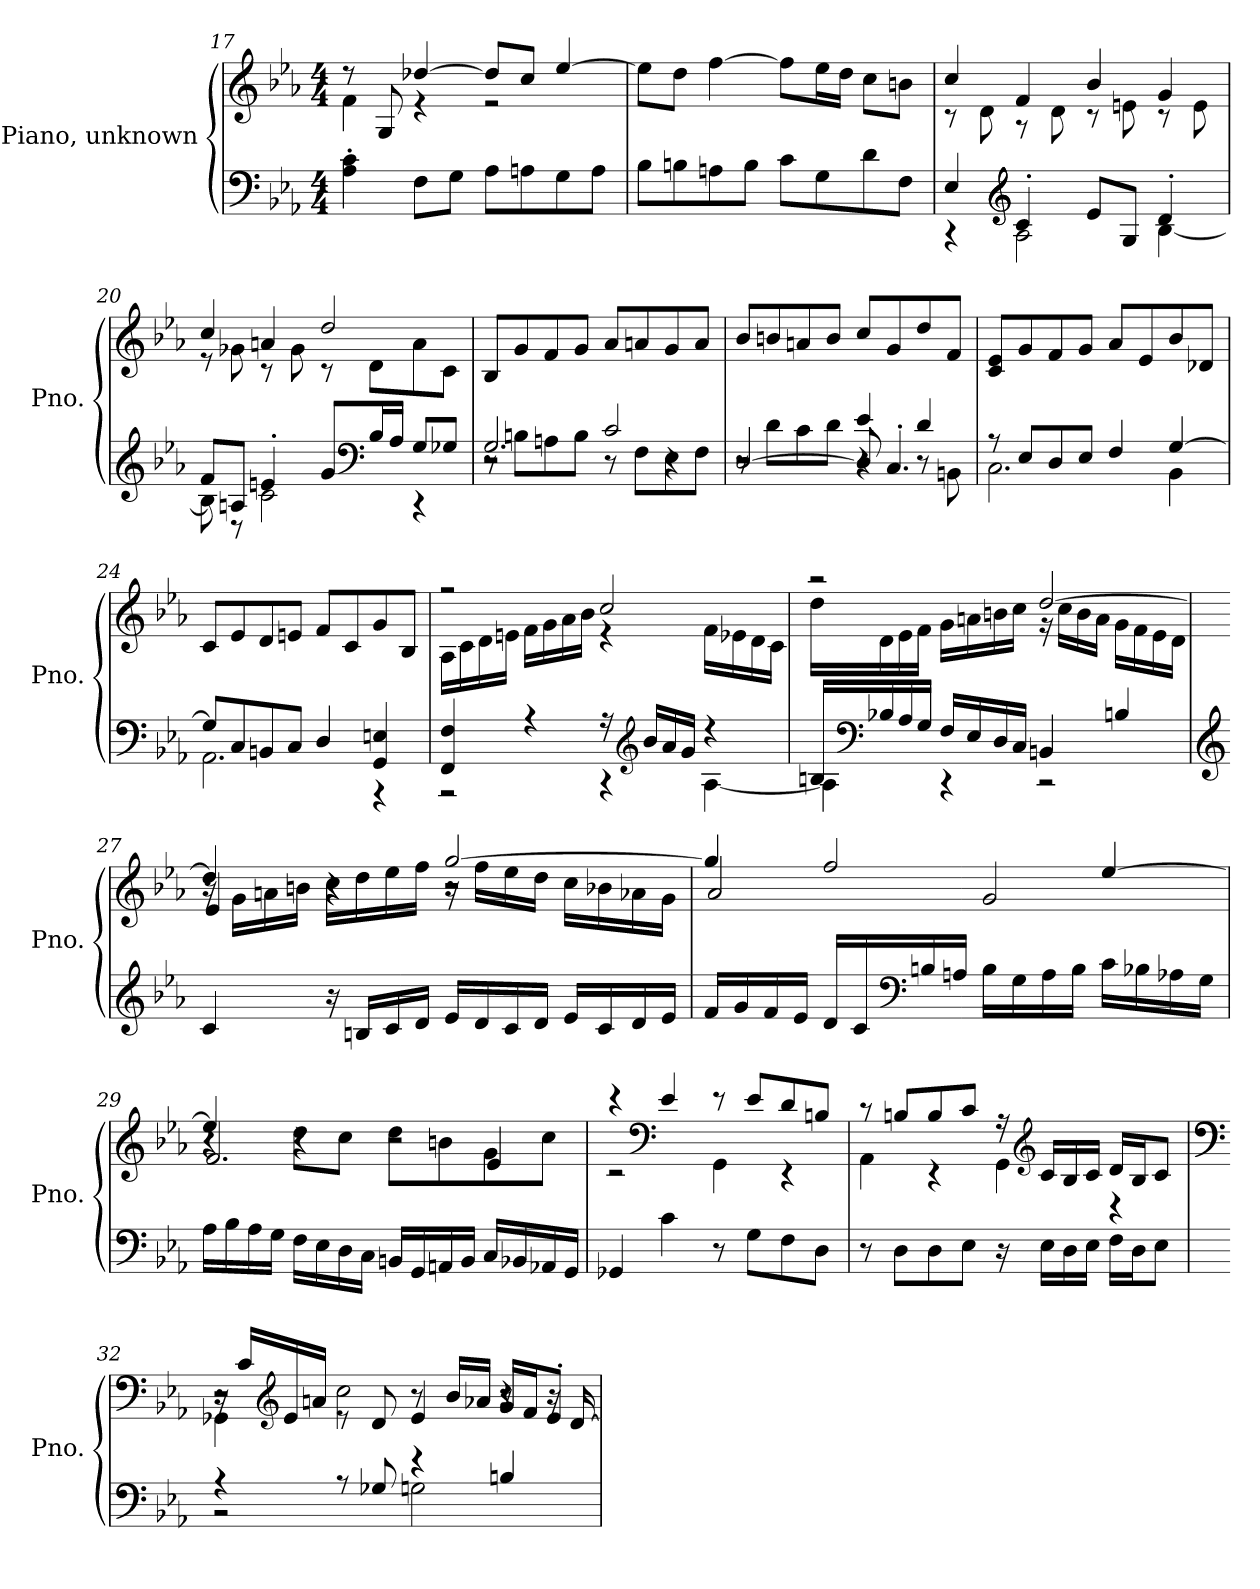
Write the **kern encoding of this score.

**kern	**kern
*part1	*part1
*staff2	*staff1
*I"Piano, unknown	*
*I'Pno.	*
*clefF4	*clefG2
*k[b-e-a-]	*k[b-e-a-]
*M4/4	*M4/4
=17	=17
*	*^
4A-\' 4c\'	8r	4f\
.	8G/	.
8F\L	[4dd-X/	4r
8G\J	.	.
8A-\L	8dd-/L]	2r
8An\	8cc/J	.
8G\	[4ee-/	.
8A\J	.	.
*	*v	*v
=18	=18
8B-\L	8ee-\L]
8Bn\	8dd\J
8An\	[4ff\
8B\J	.
8c\L	8ff\L]
8G\	16ee-\L
.	16dd\JJ
8d\	8cc\L
8F\J	8bn\J
=19	=19
*^	*^
4E-/	4r	4cc/	8r
.	.	.	8d\
*clefG2	*	*	*
4c'/	2A-\	4f/	8r
.	.	.	8d\
8e-/L	.	4b-/	8r
8G/J	.	.	8en\
4d'/	[4B-\	4g/	8r
.	.	.	8e\
!!LO:LB:g=z	!!
=20	=20	=20	=20
8f/L	8B-\]	4cc/	8r
8An/J	8r	.	8g-X\
4en'/	2c\	4an/	8r
.	.	.	8g-\
8g/L	.	2dd/	8r
*clefF4	*	*	*
16B-/L	.	.	8d\L
16A/JJ	.	.	.
8G/L	4r	.	8a\
8G-X/J	.	.	8c\J
*	*	*v	*v
=21	=21	=21
*	*^	*
2r	8r	2.G/	8B-/L
.	8Bn\L	.	8g/
.	8An\	.	8f/
.	8B\J	.	8g/J
2c/	8r	.	8a-/L
.	8F\L	.	8an/
.	8E-\	4r	8g/
.	8F\J	.	8a/J
=22	=22	=22	=22
2r	8r	[2D/	8b-/L
.	8d\L	.	8bn/
.	8c\	.	8an/
.	8d\J	.	8b/J
4e-/	4r	8D/]	8cc/L
.	.	4.C'/	8g/
4d/	8r	.	8dd/
.	8BBn\	.	8f/J
*	*v	*v	*
!!LO:PB:g=z
=23	=23	=23
8r	2.C\	8c/ 8e-/L
8E-/L	.	8g/
8D/	.	8f/
8E-/J	.	8g/J
4F/	.	8a-/L
.	.	8e-/
[4G/	4BB-\	8b-/
.	.	8d-X/J
=24	=24	=24
8G/L]	2.AA-\	8c/L
8C/	.	8e-/
8BBn/	.	8d/
8C/J	.	8en/J
4D/	.	8f/L
.	.	8c/
4GG/ 4En/	4r	8g/
.	.	8B-/J
=25	=25	=25
*	*	*^
4FF/ 4F/	2r	2r	16A-\LL
.	.	.	16c\
.	.	.	16d\
.	.	.	16en\JJ
4r	.	.	16f\LL
.	.	.	16g\
.	.	.	16a-\
.	.	.	16b-\JJ
16r	4r	2cc/	4r
*clefG2	*	*	*
16b-/LL	.	.	.
16a-/	.	.	.
16g/JJ	.	.	.
4r	[4A-\	.	16f\LL
.	.	.	16e-X\
.	.	.	16d\
.	.	.	16c\JJ
!!LO:LB:g=z	!!
=26	=26	=26	=26
16Bn/LL	4A-\]	2r	16dd\LL
*clefF4	*	*	*
16B-X/	.	.	16d\
16A-/	.	.	16e-\
16G/JJ	.	.	16f\JJ
16F/LL	4r	.	16g\LL
16E-/	.	.	16an\
16D/	.	.	16bn\
16C/JJ	.	.	16cc\JJ
4BBn/	2r	[2dd/	16r
.	.	.	16cc\LL
.	.	.	16b\
.	.	.	16a\JJ
4Bn/	.	.	16g\LL
.	.	.	16f\
.	.	.	16e-\
.	.	.	16d\JJ
*v	*v	*	*
*	*v	*v
=27	=27
*clefG2	*
*	*^
*	*	*^
4c/	4dd/]	16r	4e-/
.	.	16g\LL	.
.	.	16an\	.
.	.	16bn\JJ	.
16r	4r	16cc\LL	4r
16Bn/LL	.	16dd\	.
16c/	.	16ee-\	.
16d/JJ	.	16ff\JJ	.
16e-/LL	[2gg/	16r	2r
16d/	.	16ff\LL	.
16c/	.	16ee-\	.
16d/JJ	.	16dd\JJ	.
16e-/LL	.	16cc\LL	.
16c/	.	16b-X\	.
16d/	.	16a-X\	.
16e-/JJ	.	16g\JJ	.
*	*	*v	*v
!!LO:LB:g=z
=28	=28	=28
16f/LL	4gg/]	2a-/
16g/	.	.
16f/	.	.
16e-/JJ	.	.
16d/LL	2ff/	.
16c/	.	.
*clefF4	*	*
16Bn/	.	.
16An/JJ	.	.
16B\LL	.	2g/
16G\	.	.
16A\	.	.
16B\JJ	.	.
16c\LL	[4ee-/	.
16B-X\	.	.
16A-X\	.	.
16G\JJ	.	.
=29	=29	=29
*	*	*^
16A-\LL	4ee-/]	4r	2.f/
16B-\	.	.	.
16A-\	.	.	.
16G\JJ	.	.	.
16F\LL	4r	8dd\L	.
16E-\	.	.	.
16D\	.	8cc\J	.
16C\JJ	.	.	.
16BBn/LL	2r	8dd\L	.
16GG/	.	.	.
16AAn/	.	8bn\	.
16BB/JJ	.	.	.
16C/LL	.	8g\	4e-/
16BB-X/	.	.	.
16AA-X/	.	8cc\J	.
16GG/JJ	.	.	.
*	*	*v	*v
!!LO:LB:g=z
=30	=30	=30
4GG-X/	4r	2r
*	*clefF4	*
4c\	4e-/	.
8r	8r	4GG\
8G\L	8e-/L	.
8F\	8d/	4r
8D\J	8Bn/J	.
=31	=31	=31
8r	8r	4AA-\
8D\L	8Bn/L	.
8D\	8B/	4r
8E-\J	8c/J	.
16r	16r	4GG\
*	*clefG2	*
16E-\LL	16c/LL	.
16D\	16B/	.
16E-\JJ	16c/JJ	.
16F\LL	16d/LL	4r
16D\J	16B/J	.
8E-\J	8c/J	.
*	*v	*v
!!LO:LB:g=z
=32	=32
*	*clefF4
*^	*^
*	*	*	*^
4r	2r	2r	4GG-X\	16r
.	.	.	.	16c/LL
*	*	*clefG2	*	*
.	.	.	.	16e-/
.	.	.	.	16an/JJ
8r	.	.	2cc\	8r
8G-X/	.	.	.	8d/
4r	2Gn\	4e-/	.	8r
.	.	.	.	16b-/LL
.	.	.	.	16a-X/JJ
4Bn/	.	8r	4r	16g/LL
.	.	.	.	16f/J
.	.	16r	.	8e-'/J
.	.	[16d/	.	.
*v	*v	*	*	*
*	*v	*v	*v
=	=
*-	*-
